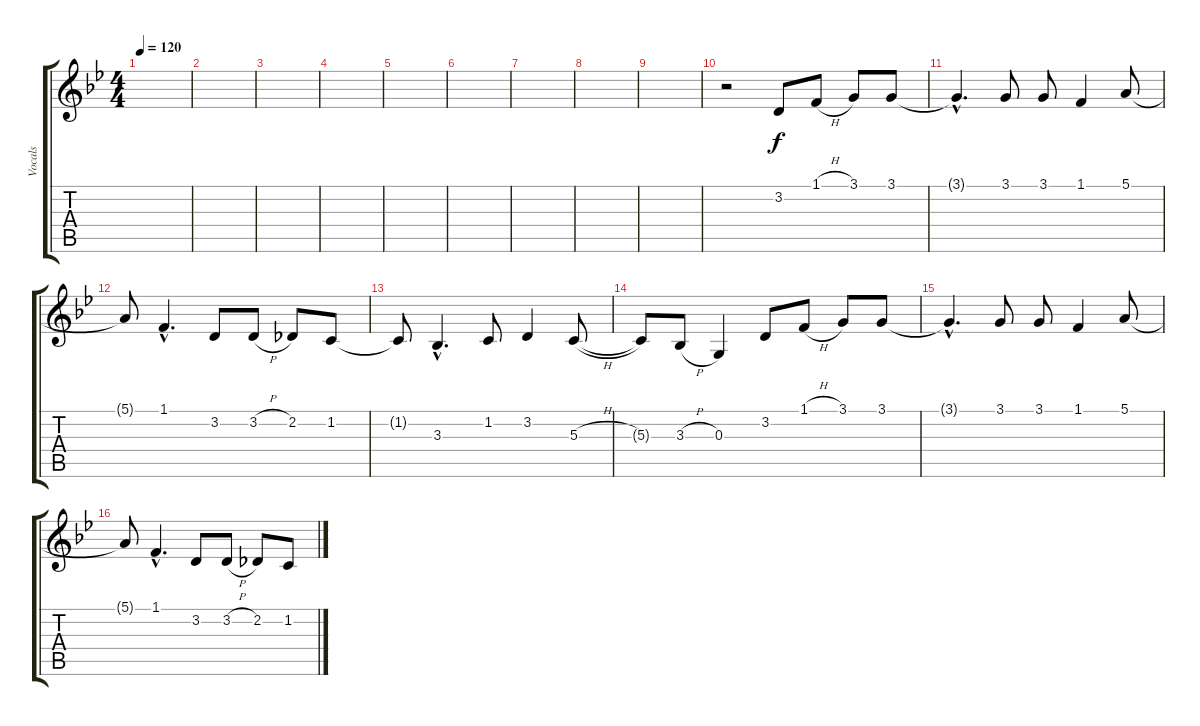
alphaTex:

\track ("Vocals" "Vocals") {instrument sopranosax}
\staff {score tabs}
\tuning (E4 B3 G3 D3 A2 E2) {hide}
\ts (4 4)
\tempo 120
\clef g2
\ks bb
|
|
|
|
|
|
|
|
|
r.2 3.2.8 1.1{h}.8 3.1.8 3.1.8 |
3.1{hac t}.4{d} 3.1.8 3.1.8 1.1.4 5.1.8 |
5.1{t}.8 1.1{hac}.4{d} 3.2.8 3.2{h}.8 2.2.8 1.2.8 |
1.2{t}.8 3.3{hac}.4{d} 1.2.8 3.2.4 5.3{h}.8 |
5.3{t}.8 3.3{h}.8 0.3.4 3.2.8 1.1{h}.8 3.1.8 3.1.8 |
3.1{hac t}.4{d} 3.1.8 3.1.8 1.1.4 5.1.8 |
5.1{t}.8 1.1{hac}.4{d} 3.2.8 3.2{h}.8 2.2.8 1.2.8
